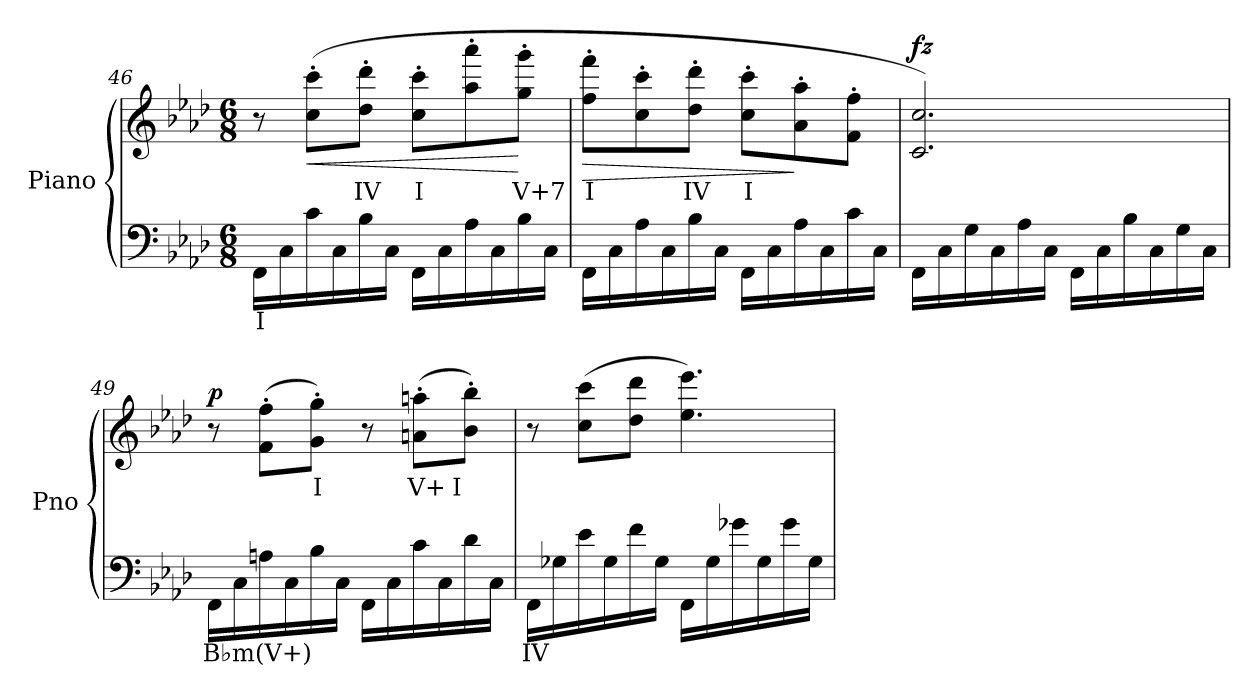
**kern	**text	**kern	**text	**dynam
*part1	*part1	*part1	*part1	*part1
*staff2	*staff2	*staff1	*staff1	*staff1/2
*I"Piano	*	*	*	*
*I'Pno	*	*	*	*
*clefF4	*	*clefG2	*	*
*k[b-e-a-d-]	*	*k[b-e-a-d-]	*	*
*M6/8	*	*M6/8	*	*
=46	=46	=46	=46	=46
!	!LO:LY:b	!	!	!
16FF\LL	I	8r	.	.
16C\	.	.	.	.
!	!	!	!	!LO:HP:b
16c\	.	(>8cc\' 8ccc\'L	.	<
16C\	.	.	.	.
!	!	!	!LO:LY:b	!
16B-\	.	8dd-\' 8ddd-\'J	IV	.
16C\JJ	.	.	.	.
!	!	!	!LO:LY:b	!
16FF\LL	.	8cc\' 8ccc\'L	I	.
16C\	.	.	.	.
16A-\	.	8aa-\' 8aaa-\'	.	.
16C\	.	.	.	.
!	!	!	!LO:LY:b	!
16B-\	.	8gg\' 8ggg\'J	V+7	[
16C\JJ	.	.	.	.
!!LO:LB:g=z
=47	=47	=47	=47	=47
!	!	!	!LO:LY:b	!LO:HP:b
16FF\LL	.	8ff\' 8fff\'L	I	>
16C\	.	.	.	.
16A-\	.	8cc\' 8ccc\'	.	.
16C\	.	.	.	.
!	!	!	!LO:LY:b	!
16B-\	.	8dd-\' 8ddd-\'J	IV	.
16C\JJ	.	.	.	.
!	!	!	!LO:LY:b	!
16FF\LL	.	8cc\' 8ccc\'L	I	.
16C\	.	.	.	.
16A-\	.	8a-\' 8aa-\'	.	]
16C\	.	.	.	.
16c\	.	8f\' 8ff\'J	.	.
16C\JJ	.	.	.	.
!!LO:PB:g=z
=48	=48	=48	=48	=48
!	!	!	!	!LO:DY:b
16FF\LL	.	2.c/ 2.cc/)	.	fz
16C\	.	.	.	.
16G\	.	.	.	.
16C\	.	.	.	.
16A-\	.	.	.	.
16C\JJ	.	.	.	.
16FF\LL	.	.	.	.
16C\	.	.	.	.
16B-\	.	.	.	.
16C\	.	.	.	.
16G\	.	.	.	.
16C\JJ	.	.	.	.
=49	=49	=49	=49	=49
!	!LO:LY:b	!	!	!LO:DY:b
16FF\LL	B♭m(V+)	8r	.	p
16C\	.	.	.	.
16An\	.	(>8f\' 8ff\'L	.	.
16C\	.	.	.	.
!	!	!	!LO:LY:b	!
16B-\	.	8g\' 8gg\'J)	I	.
16C\JJ	.	.	.	.
16FF\LL	.	8r	.	.
16C\	.	.	.	.
!	!	!	!LO:LY:b	!
16c\	.	(>8an\' 8aan\'L	V+	.
16C\	.	.	.	.
!	!	!	!LO:LY:b	!
16d-\	.	8b-\' 8bb-\'J)	I	.
16C\JJ	.	.	.	.
=50	=50	=50	=50	=50
!	!LO:LY:b	!	!	!
16FF\LL	IV	8r	.	.
16G-X\	.	.	.	.
16e-\	.	(>8cc\ 8ccc\L	.	.
16G-\	.	.	.	.
16f\	.	8dd-\ 8ddd-\J	.	.
16G-\JJ	.	.	.	.
16FF\LL	.	4.ee-\ 4.eee-\)	.	.
16G-\	.	.	.	.
16g-X\	.	.	.	.
16G-\	.	.	.	.
16g-\	.	.	.	.
16G-\JJ	.	.	.	.
=	=	=	=	=
*-	*-	*-	*-	*-
